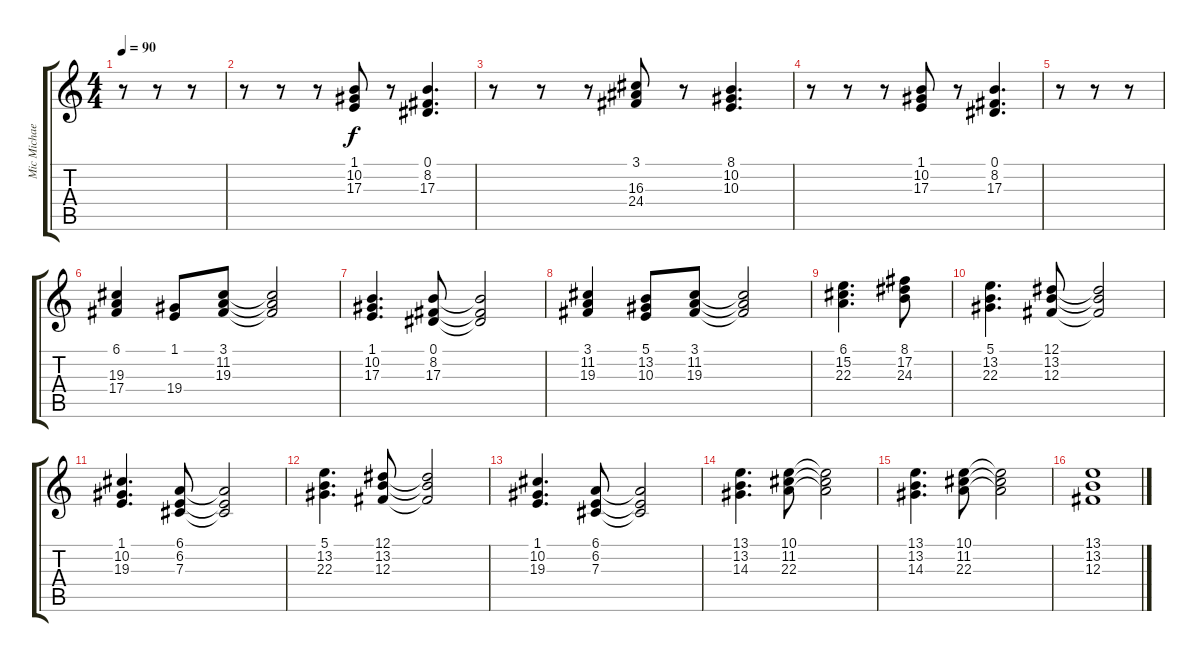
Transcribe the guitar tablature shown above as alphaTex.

\track ("Mic Michaeli" "Mic Michae") {instrument drawbarorgan}
\staff {score tabs}
\tuning (Eb4 Bb3 Gb3 Db3 Ab2 Eb2) {hide}
\ts (4 4)
\tempo 90
\clef g2
\ks c
r.8{dy f} r.8 r.8 |
r.8 r.8 r.8 (1.1 10.2 17.3).8 r.8 (0.1 8.2 17.3).4{d} |
r.8 r.8 r.8 (3.1 16.3 24.4).8 r.8 (8.1 10.2 10.3).4{d} |
r.8 r.8 r.8 (1.1 10.2 17.3).8 r.8 (0.1 8.2 17.3).4{d} |
r.8 r.8 r.8 |
(6.1 19.3 17.4).4 (1.1 19.4).8 (3.1 11.2 19.3).8 (3.1{t} 11.2{t} 19.3{t}).2 |
(1.1 10.2 17.3).4{d} (0.1 8.2 17.3).8 (0.1{t} 8.2{t} 17.3{t}).2 |
(3.1 11.2 19.3).4 (5.1 13.2 10.3).8 (3.1 11.2 19.3).8 (3.1{t} 11.2{t} 19.3{t}).2 |
(6.1 15.2 22.3).4{d} (8.1 17.2 24.3).8 |
(5.1 13.2 22.3).4{d} (12.1 13.2 12.3).8 (12.1{t} 13.2{t} 12.3{t}).2 |
(1.1 10.2 19.3).4{d} (6.1 6.2 7.3).8 (6.1{t} 6.2{t} 7.3{t}).2 |
(5.1 13.2 22.3).4{d} (12.1 13.2 12.3).8 (12.1{t} 13.2{t} 12.3{t}).2 |
(1.1 10.2 19.3).4{d} (6.1 6.2 7.3).8 (6.1{t} 6.2{t} 7.3{t}).2 |
(13.1 13.2 14.3).4{d} (10.1 11.2 22.3).8 (10.1{t} 11.2{t} 22.3{t}).2 |
(13.1 13.2 14.3).4{d} (10.1 11.2 22.3).8 (10.1{t} 11.2{t} 22.3{t}).2 |
(13.1 13.2 12.3).1
